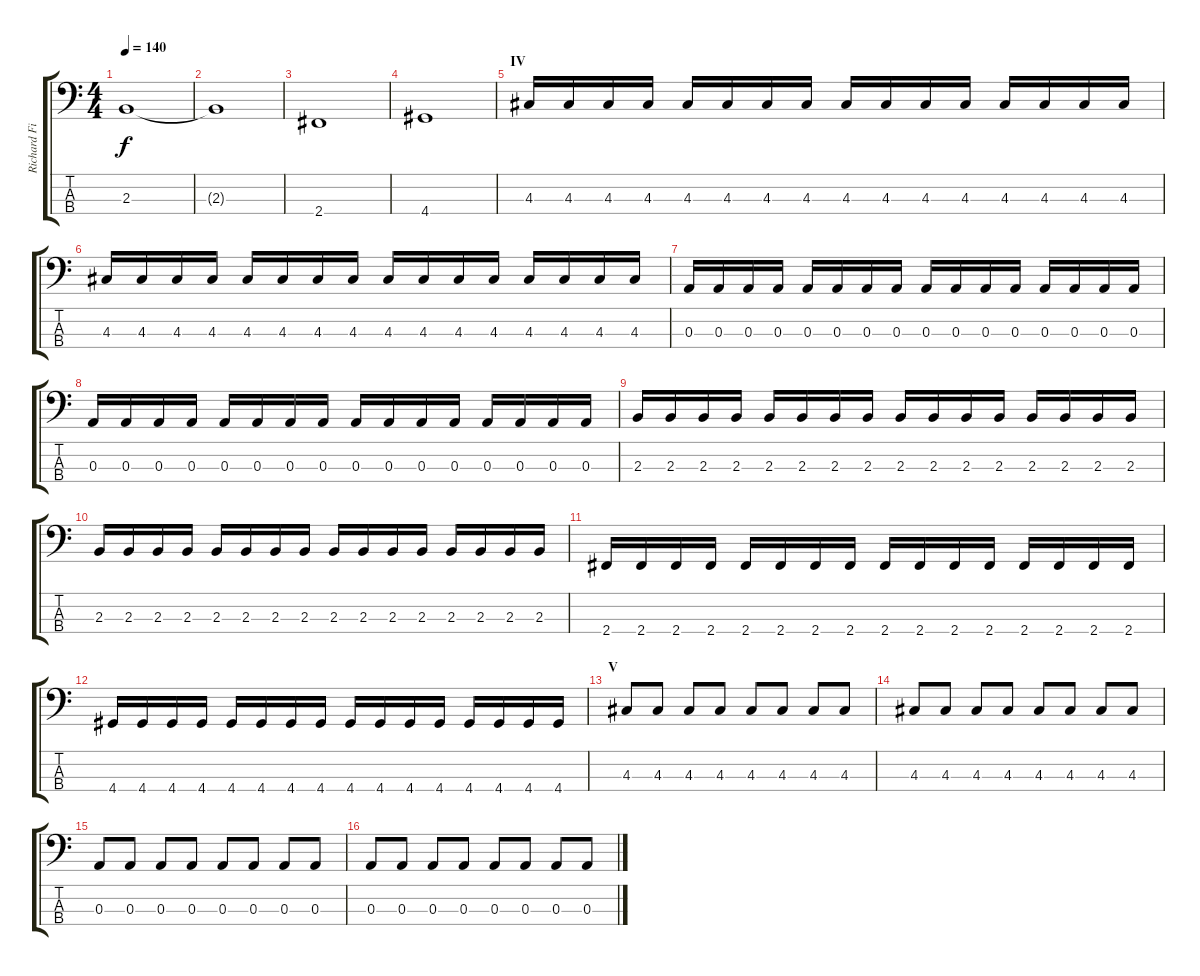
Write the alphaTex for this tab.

\track ("Richard Filák" "Richard Fi") {instrument electricbassfinger}
\staff {score tabs}
\tuning (G2 D2 A1 E1) {hide}
\ts (4 4)
\tempo 140
\clef f4
\ks c
2.3.1{dy f} |
2.3{t}.1 |
2.4.1 |
4.4.1 |
\section ("" "IV")
4.3.16 4.3.16 4.3.16 4.3.16 4.3.16 4.3.16 4.3.16 4.3.16 4.3.16 4.3.16 4.3.16 4.3.16 4.3.16 4.3.16 4.3.16 4.3.16 |
4.3.16 4.3.16 4.3.16 4.3.16 4.3.16 4.3.16 4.3.16 4.3.16 4.3.16 4.3.16 4.3.16 4.3.16 4.3.16 4.3.16 4.3.16 4.3.16 |
0.3.16 0.3.16 0.3.16 0.3.16 0.3.16 0.3.16 0.3.16 0.3.16 0.3.16 0.3.16 0.3.16 0.3.16 0.3.16 0.3.16 0.3.16 0.3.16 |
0.3.16 0.3.16 0.3.16 0.3.16 0.3.16 0.3.16 0.3.16 0.3.16 0.3.16 0.3.16 0.3.16 0.3.16 0.3.16 0.3.16 0.3.16 0.3.16 |
2.3.16 2.3.16 2.3.16 2.3.16 2.3.16 2.3.16 2.3.16 2.3.16 2.3.16 2.3.16 2.3.16 2.3.16 2.3.16 2.3.16 2.3.16 2.3.16 |
2.3.16 2.3.16 2.3.16 2.3.16 2.3.16 2.3.16 2.3.16 2.3.16 2.3.16 2.3.16 2.3.16 2.3.16 2.3.16 2.3.16 2.3.16 2.3.16 |
2.4.16 2.4.16 2.4.16 2.4.16 2.4.16 2.4.16 2.4.16 2.4.16 2.4.16 2.4.16 2.4.16 2.4.16 2.4.16 2.4.16 2.4.16 2.4.16 |
4.4.16 4.4.16 4.4.16 4.4.16 4.4.16 4.4.16 4.4.16 4.4.16 4.4.16 4.4.16 4.4.16 4.4.16 4.4.16 4.4.16 4.4.16 4.4.16 |
\section ("" "V")
4.3.8 4.3.8 4.3.8 4.3.8 4.3.8 4.3.8 4.3.8 4.3.8 |
4.3.8 4.3.8 4.3.8 4.3.8 4.3.8 4.3.8 4.3.8 4.3.8 |
0.3.8 0.3.8 0.3.8 0.3.8 0.3.8 0.3.8 0.3.8 0.3.8 |
0.3.8 0.3.8 0.3.8 0.3.8 0.3.8 0.3.8 0.3.8 0.3.8
